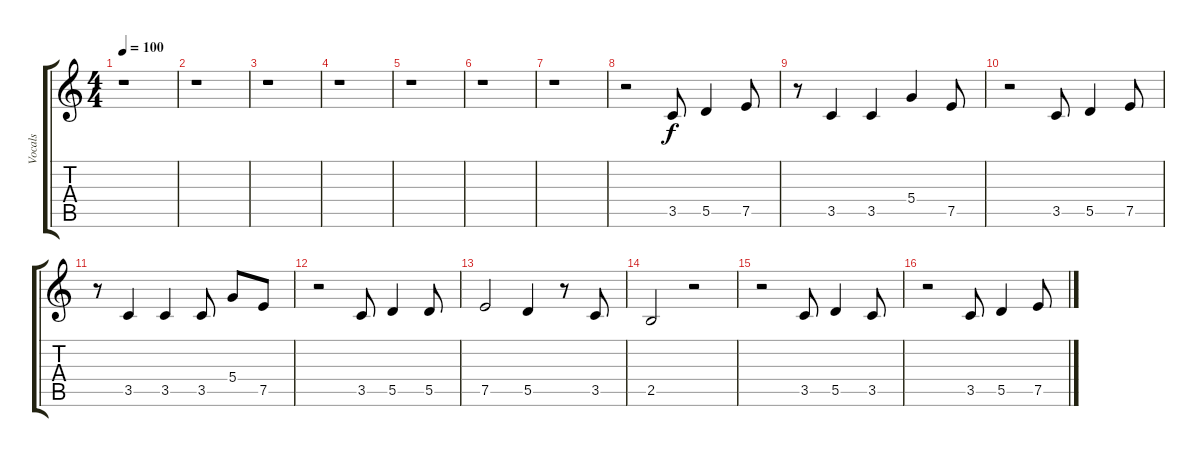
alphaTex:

\track ("Vocals" "Vocals") {instrument electricguitarjazz}
\staff {score tabs}
\tuning (E4 B3 G3 D3 A2 E2) {hide}
\ts (4 4)
\tempo 100
\clef g2
\ks c
r.1{dy f} |
r.1 |
r.1 |
r.1 |
r.1 |
r.1 |
r.1 |
r.2 3.5.8 5.5.4 7.5.8 |
r.8 3.5.4 3.5.4 5.4.4 7.5.8 |
r.2 3.5.8 5.5.4 7.5.8 |
r.8 3.5.4 3.5.4 3.5.8 5.4.8 7.5.8 |
r.2 3.5.8 5.5.4 5.5.8 |
7.5.2 5.5.4 r.8 3.5.8 |
2.5.2 r.2 |
r.2 3.5.8 5.5.4 3.5.8 |
r.2 3.5.8 5.5.4 7.5.8
